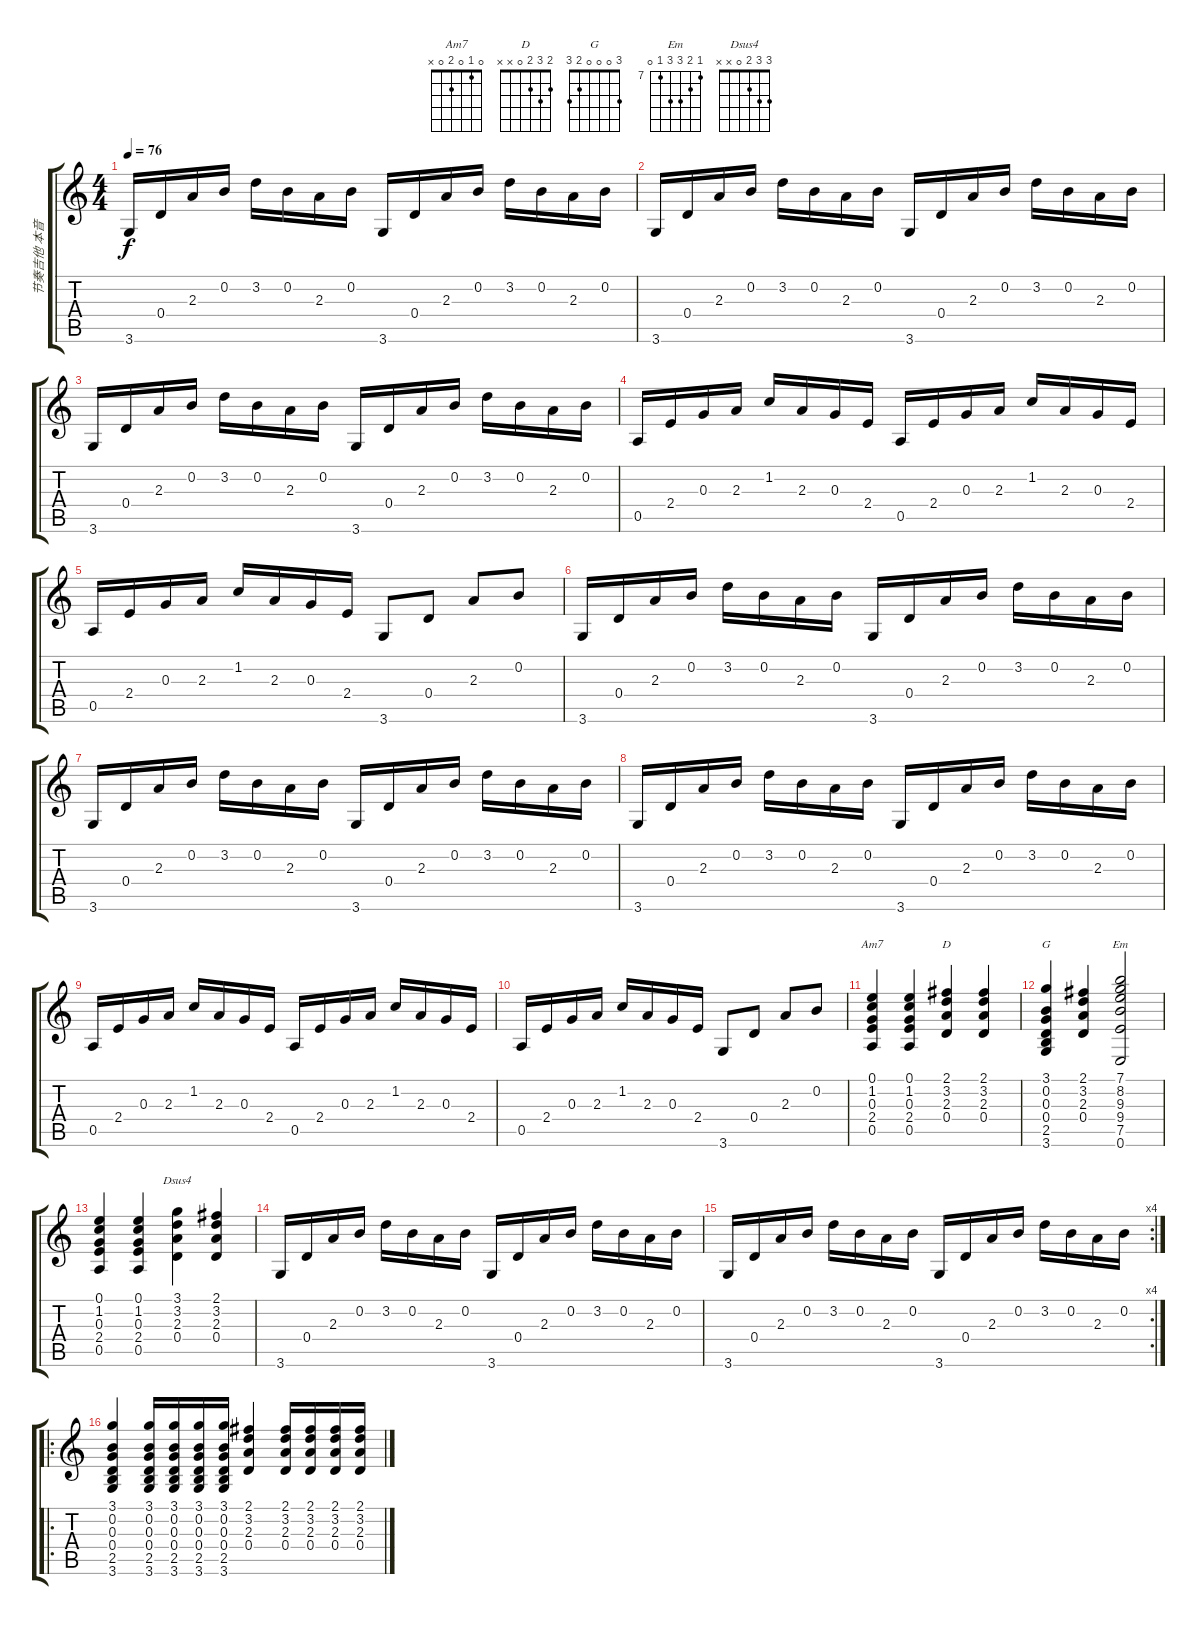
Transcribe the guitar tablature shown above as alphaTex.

\track ("节奏吉他 本音" "节奏吉他 本音") {instrument electricguitarclean}
\staff {score tabs}
\tuning (E4 B3 G3 D3 A2 E2) {hide}
\chord ("Am7" 0 1 0 2 0 x)
\chord ("D" 2 3 2 0 x x)
\chord ("G" 3 0 0 0 2 3)
\chord ("Em" 7 8 9 9 7 0) {firstfret 7}
\chord ("Dsus4" 3 3 2 0 x x)
\ts (4 4)
\tempo 76
\clef g2
\ks c
3.6.16{dy f instrument electricguitarclean} 0.4.16 2.3.16 0.2.16 3.2.16 0.2.16 2.3.16 0.2.16 3.6.16 0.4.16 2.3.16 0.2.16 3.2.16 0.2.16 2.3.16 0.2.16 |
3.6.16 0.4.16 2.3.16 0.2.16 3.2.16 0.2.16 2.3.16 0.2.16 3.6.16 0.4.16 2.3.16 0.2.16 3.2.16 0.2.16 2.3.16 0.2.16 |
3.6.16 0.4.16 2.3.16 0.2.16 3.2.16 0.2.16 2.3.16 0.2.16 3.6.16 0.4.16 2.3.16 0.2.16 3.2.16 0.2.16 2.3.16 0.2.16 |
0.5.16 2.4.16 0.3.16 2.3.16 1.2.16 2.3.16 0.3.16 2.4.16 0.5.16 2.4.16 0.3.16 2.3.16 1.2.16 2.3.16 0.3.16 2.4.16 |
0.5.16 2.4.16 0.3.16 2.3.16 1.2.16 2.3.16 0.3.16 2.4.16 3.6.8 0.4.8 2.3.8 0.2.8 |
3.6.16 0.4.16 2.3.16 0.2.16 3.2.16 0.2.16 2.3.16 0.2.16 3.6.16 0.4.16 2.3.16 0.2.16 3.2.16 0.2.16 2.3.16 0.2.16 |
3.6.16 0.4.16 2.3.16 0.2.16 3.2.16 0.2.16 2.3.16 0.2.16 3.6.16 0.4.16 2.3.16 0.2.16 3.2.16 0.2.16 2.3.16 0.2.16 |
3.6.16 0.4.16 2.3.16 0.2.16 3.2.16 0.2.16 2.3.16 0.2.16 3.6.16 0.4.16 2.3.16 0.2.16 3.2.16 0.2.16 2.3.16 0.2.16 |
0.5.16 2.4.16 0.3.16 2.3.16 1.2.16 2.3.16 0.3.16 2.4.16 0.5.16 2.4.16 0.3.16 2.3.16 1.2.16 2.3.16 0.3.16 2.4.16 |
0.5.16 2.4.16 0.3.16 2.3.16 1.2.16 2.3.16 0.3.16 2.4.16 3.6.8 0.4.8 2.3.8 0.2.8 |
(0.1 1.2 0.3 2.4 0.5).4{ch "Am7"} (0.1 1.2 0.3 2.4 0.5).4 (2.1 3.2 2.3 0.4).4{ch "D"} (2.1 3.2 2.3 0.4).4 |
(3.1 0.2 0.3 0.4 2.5 3.6).4{ch "G"} (2.1 3.2 2.3 0.4).4 (7.1 8.2 9.3 9.4 7.5 0.6).2{ch "Em"} |
(0.1 1.2 0.3 2.4 0.5).4 (0.1 1.2 0.3 2.4 0.5).4 (3.1 3.2 2.3 0.4).4{ch "Dsus4"} (2.1 3.2 2.3 0.4).4 |
3.6.16 0.4.16 2.3.16 0.2.16 3.2.16 0.2.16 2.3.16 0.2.16 3.6.16 0.4.16 2.3.16 0.2.16 3.2.16 0.2.16 2.3.16 0.2.16 |
\rc 4
3.6.16 0.4.16 2.3.16 0.2.16 3.2.16 0.2.16 2.3.16 0.2.16 3.6.16 0.4.16 2.3.16 0.2.16 3.2.16 0.2.16 2.3.16 0.2.16 |
\ro
(3.1 0.2 0.3 0.4 2.5 3.6).4 (3.1 0.2 0.3 0.4 2.5 3.6).16 (3.1 0.2 0.3 0.4 2.5 3.6).16 (3.1 0.2 0.3 0.4 2.5 3.6).16 (3.1 0.2 0.3 0.4 2.5 3.6).16 (2.1 3.2 2.3 0.4).4 (2.1 3.2 2.3 0.4).16 (2.1 3.2 2.3 0.4).16 (2.1 3.2 2.3 0.4).16 (2.1 3.2 2.3 0.4).16
